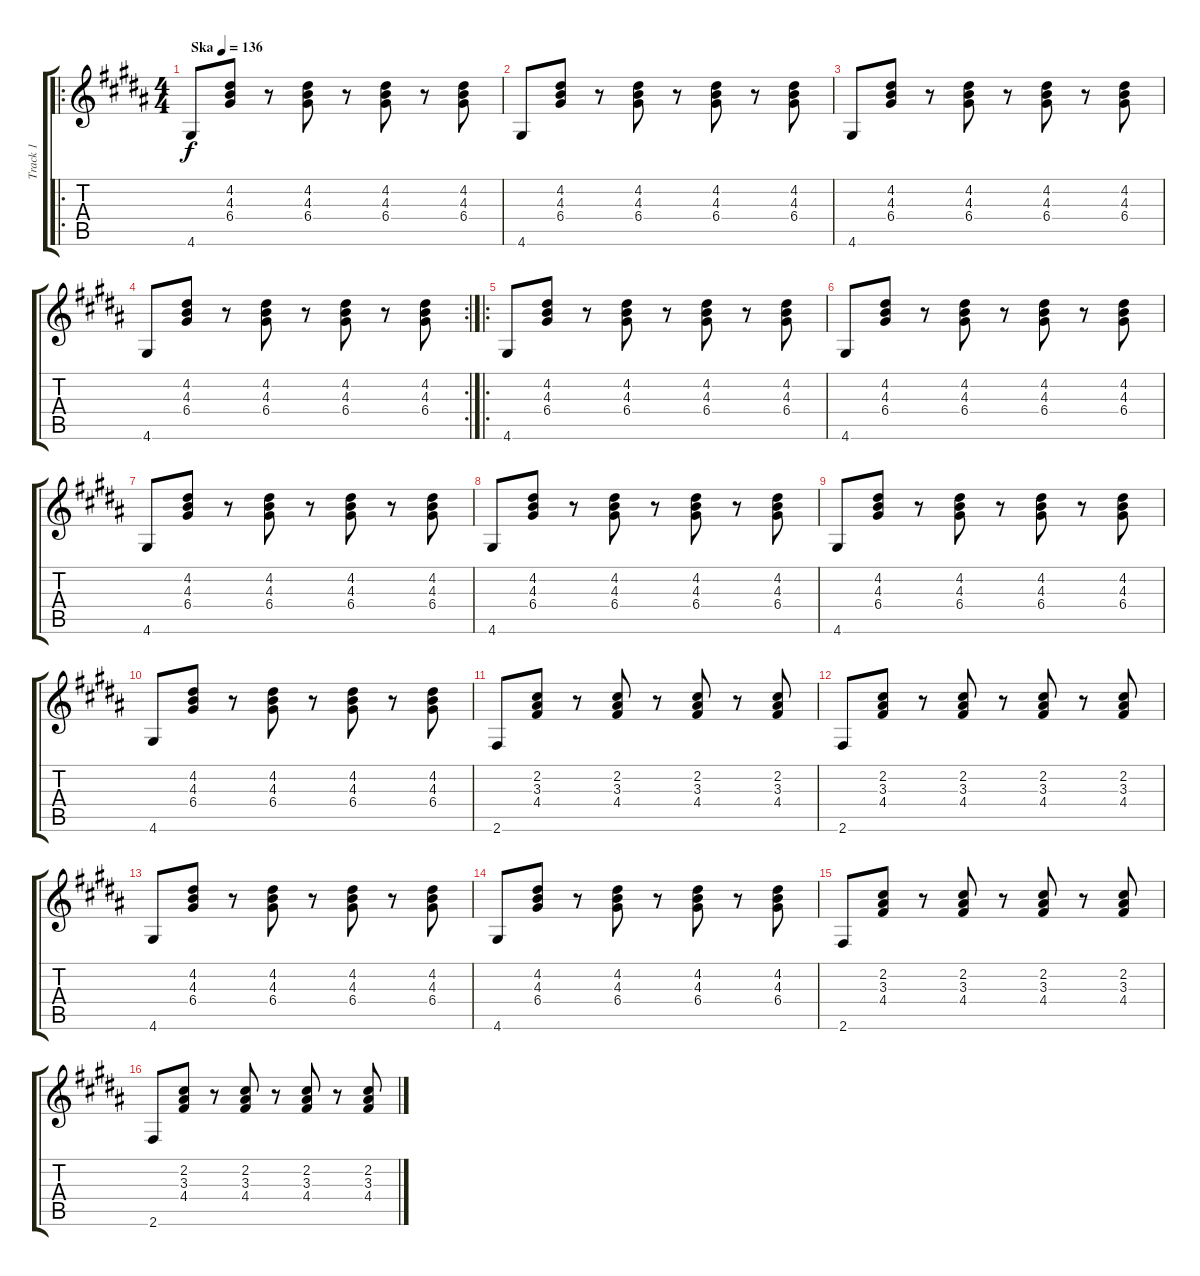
\track ("Track 1" "Track 1") {instrument acousticguitarsteel}
\staff {score tabs}
\tuning (E4 B3 G3 D3 A2 E2) {hide}
\ro
\ts (4 4)
\tempo (136 "Ska")
\clef g2
\ks g#minor
4.6.8{dy f instrument acousticguitarsteel} (4.2 4.3 6.4).8 r.8 (4.2 4.3 6.4).8 r.8 (4.2 4.3 6.4).8 r.8 (4.2 4.3 6.4).8 |
4.6.8 (4.2 4.3 6.4).8 r.8 (4.2 4.3 6.4).8 r.8 (4.2 4.3 6.4).8 r.8 (4.2 4.3 6.4).8 |
4.6.8 (4.2 4.3 6.4).8 r.8 (4.2 4.3 6.4).8 r.8 (4.2 4.3 6.4).8 r.8 (4.2 4.3 6.4).8 |
\rc 2
4.6.8 (4.2 4.3 6.4).8 r.8 (4.2 4.3 6.4).8 r.8 (4.2 4.3 6.4).8 r.8 (4.2 4.3 6.4).8 |
\ro
4.6.8 (4.2 4.3 6.4).8 r.8 (4.2 4.3 6.4).8 r.8 (4.2 4.3 6.4).8 r.8 (4.2 4.3 6.4).8 |
4.6.8 (4.2 4.3 6.4).8 r.8 (4.2 4.3 6.4).8 r.8 (4.2 4.3 6.4).8 r.8 (4.2 4.3 6.4).8 |
4.6.8 (4.2 4.3 6.4).8 r.8 (4.2 4.3 6.4).8 r.8 (4.2 4.3 6.4).8 r.8 (4.2 4.3 6.4).8 |
4.6.8 (4.2 4.3 6.4).8 r.8 (4.2 4.3 6.4).8 r.8 (4.2 4.3 6.4).8 r.8 (4.2 4.3 6.4).8 |
4.6.8 (4.2 4.3 6.4).8 r.8 (4.2 4.3 6.4).8 r.8 (4.2 4.3 6.4).8 r.8 (4.2 4.3 6.4).8 |
4.6.8 (4.2 4.3 6.4).8 r.8 (4.2 4.3 6.4).8 r.8 (4.2 4.3 6.4).8 r.8 (4.2 4.3 6.4).8 |
2.6.8 (2.2 3.3 4.4).8 r.8 (2.2 3.3 4.4).8 r.8 (2.2 3.3 4.4).8 r.8 (2.2 3.3 4.4).8 |
2.6.8 (2.2 3.3 4.4).8 r.8 (2.2 3.3 4.4).8 r.8 (2.2 3.3 4.4).8 r.8 (2.2 3.3 4.4).8 |
4.6.8 (4.2 4.3 6.4).8 r.8 (4.2 4.3 6.4).8 r.8 (4.2 4.3 6.4).8 r.8 (4.2 4.3 6.4).8 |
4.6.8 (4.2 4.3 6.4).8 r.8 (4.2 4.3 6.4).8 r.8 (4.2 4.3 6.4).8 r.8 (4.2 4.3 6.4).8 |
2.6.8 (2.2 3.3 4.4).8 r.8 (2.2 3.3 4.4).8 r.8 (2.2 3.3 4.4).8 r.8 (2.2 3.3 4.4).8 |
2.6.8 (2.2 3.3 4.4).8 r.8 (2.2 3.3 4.4).8 r.8 (2.2 3.3 4.4).8 r.8 (2.2 3.3 4.4).8
